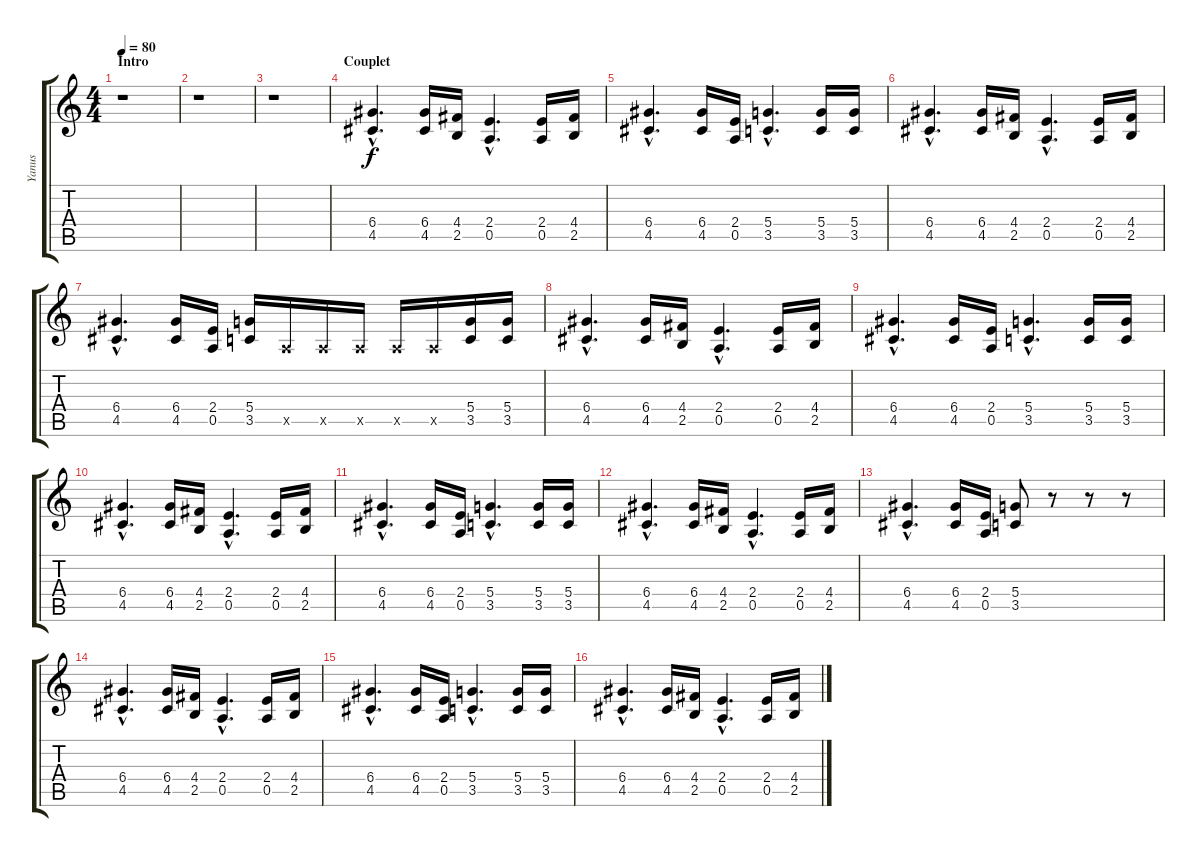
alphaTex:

\track ("Yanus" "Yanus") {instrument overdrivenguitar}
\staff {score tabs}
\tuning (E4 B3 G3 D3 A2 E2) {hide}
\ts (4 4)
\section ("" "Intro")
\tempo 80
\clef g2
\ks c
r.1{dy f instrument overdrivenguitar} |
r.1 |
r.1 |
\section ("" "Couplet")
(6.4{hac} 4.5{hac}).4{d} (6.4 4.5).16 (4.4 2.5).16 (2.4{hac} 0.5{hac}).4{d} (2.4 0.5).16 (4.4 2.5).16 |
(6.4{hac} 4.5{hac}).4{d} (6.4 4.5).16 (2.4 0.5).16 (5.4{hac} 3.5{hac}).4{d} (5.4 3.5).16 (5.4 3.5).16 |
(6.4{hac} 4.5{hac}).4{d} (6.4 4.5).16 (4.4 2.5).16 (2.4{hac} 0.5{hac}).4{d} (2.4 0.5).16 (4.4 2.5).16 |
(6.4{hac} 4.5{hac}).4{d} (6.4 4.5).16 (2.4 0.5).16 (5.4 3.5).16 0.5{x}.16 0.5{x}.16 0.5{x}.16 0.5{x}.16 0.5{x}.16 (5.4 3.5).16 (5.4 3.5).16 |
(6.4{hac} 4.5{hac}).4{d} (6.4 4.5).16 (4.4 2.5).16 (2.4{hac} 0.5{hac}).4{d} (2.4 0.5).16 (4.4 2.5).16 |
(6.4{hac} 4.5{hac}).4{d} (6.4 4.5).16 (2.4 0.5).16 (5.4{hac} 3.5{hac}).4{d} (5.4 3.5).16 (5.4 3.5).16 |
(6.4{hac} 4.5{hac}).4{d} (6.4 4.5).16 (4.4 2.5).16 (2.4{hac} 0.5{hac}).4{d} (2.4 0.5).16 (4.4 2.5).16 |
(6.4{hac} 4.5{hac}).4{d} (6.4 4.5).16 (2.4 0.5).16 (5.4{hac} 3.5{hac}).4{d} (5.4 3.5).16 (5.4 3.5).16 |
(6.4{hac} 4.5{hac}).4{d} (6.4 4.5).16 (4.4 2.5).16 (2.4{hac} 0.5{hac}).4{d} (2.4 0.5).16 (4.4 2.5).16 |
(6.4{hac} 4.5{hac}).4{d} (6.4 4.5).16 (2.4 0.5).16 (5.4 3.5).8 r.8 r.8 r.8 |
(6.4{hac} 4.5{hac}).4{d} (6.4 4.5).16 (4.4 2.5).16 (2.4{hac} 0.5{hac}).4{d} (2.4 0.5).16 (4.4 2.5).16 |
(6.4{hac} 4.5{hac}).4{d} (6.4 4.5).16 (2.4 0.5).16 (5.4{hac} 3.5{hac}).4{d} (5.4 3.5).16 (5.4 3.5).16 |
(6.4{hac} 4.5{hac}).4{d} (6.4 4.5).16 (4.4 2.5).16 (2.4{hac} 0.5{hac}).4{d} (2.4 0.5).16 (4.4 2.5).16
